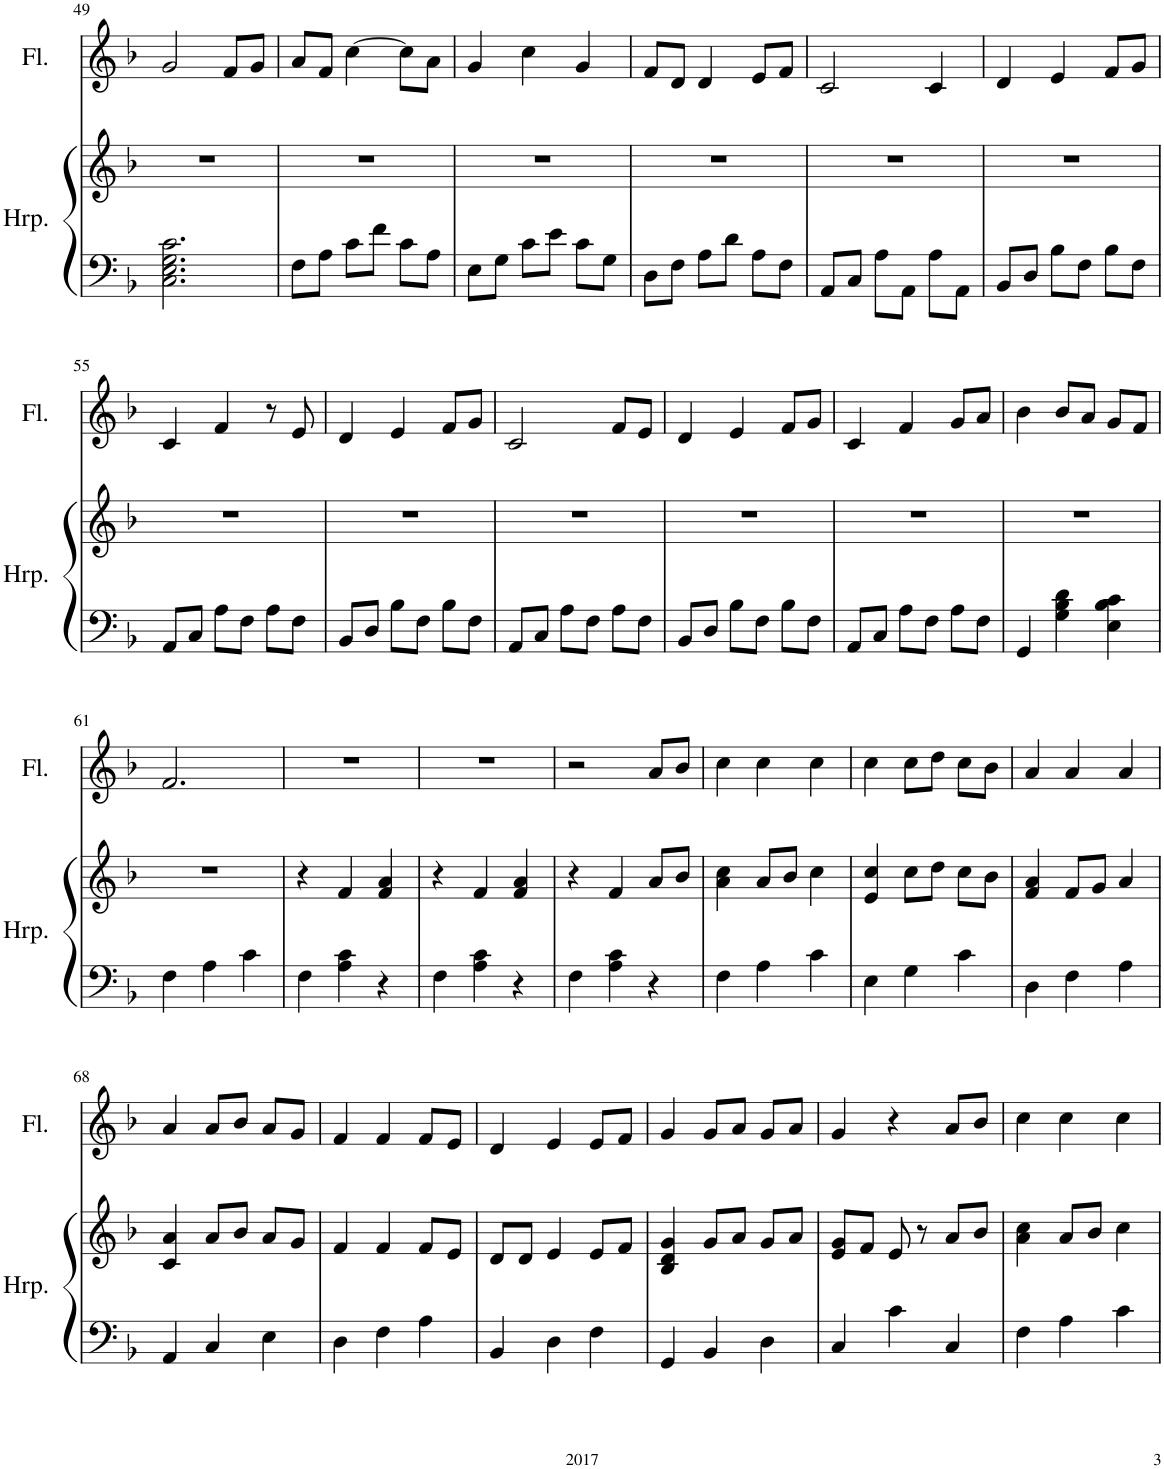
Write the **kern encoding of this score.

**kern	**kern	**kern
*part2	*part2	*part1
*staff3	*staff2	*staff1
*I"Harp	*	*I"Flute
*I'Hrp.	*	*I'Fl.
!!LO:PB:g=z
*clefF4	*clefG2	*clefG2
*k[b-]	*k[b-]	*k[b-]
*M3/4	*M3/4	*M3/4
=49	=49	=49
2.C\ 2.E\ 2.G\ 2.c\	2.r	2g/
.	.	8f/L
.	.	8g/J
=50	=50	=50
8F\L	2.r	8a/L
8A\J	.	8f/J
8c\L	.	[4cc\
8f\J	.	.
8c\L	.	8cc\L]
8A\J	.	8a\J
=51	=51	=51
8E\L	2.r	4g/
8G\J	.	.
8c\L	.	4cc\
8e\J	.	.
8c\L	.	4g/
8G\J	.	.
=52	=52	=52
8D\L	2.r	8f/L
8F\J	.	8d/J
8A\L	.	4d/
8d\J	.	.
8A\L	.	8e/L
8F\J	.	8f/J
=53	=53	=53
8AA/L	2.r	2c/
8C/J	.	.
8A\L	.	.
8AA\J	.	.
8A\L	.	4c/
8AA\J	.	.
=54	=54	=54
8BB-/L	2.r	4d/
8D/J	.	.
8B-\L	.	4e/
8F\J	.	.
8B-\L	.	8f/L
8F\J	.	8g/J
!!LO:LB:g=z
=55	=55	=55
8AA/L	2.r	4c/
8C/J	.	.
8A\L	.	4f/
8F\J	.	.
8A\L	.	8r
8F\J	.	8e/
=56	=56	=56
8BB-/L	2.r	4d/
8D/J	.	.
8B-\L	.	4e/
8F\J	.	.
8B-\L	.	8f/L
8F\J	.	8g/J
=57	=57	=57
8AA/L	2.r	2c/
8C/J	.	.
8A\L	.	.
8F\J	.	.
8A\L	.	8f/L
8F\J	.	8e/J
=58	=58	=58
8BB-/L	2.r	4d/
8D/J	.	.
8B-\L	.	4e/
8F\J	.	.
8B-\L	.	8f/L
8F\J	.	8g/J
=59	=59	=59
8AA/L	2.r	4c/
8C/J	.	.
8A\L	.	4f/
8F\J	.	.
8A\L	.	8g/L
8F\J	.	8a/J
=60	=60	=60
4GG/	2.r	4b-\
4G\ 4B-\ 4d\	.	8b-/L
.	.	8a/J
4E\ 4B-\ 4c\	.	8g/L
.	.	8f/J
!!LO:LB:g=z
=61	=61	=61
4F\	2.r	2.f/
4A\	.	.
4c\	.	.
=62	=62	=62
4F\	4r	2.r
4A\ 4c\	4f/	.
4r	4f/ 4a/	.
=63	=63	=63
4F\	4r	2.r
4A\ 4c\	4f/	.
4r	4f/ 4a/	.
=64	=64	=64
4F\	4r	2r
4A\ 4c\	4f/	.
4r	8a/L	8a/L
.	8b-/J	8b-/J
=65	=65	=65
4F\	4a\ 4cc\	4cc\
4A\	8a/L	4cc\
.	8b-/J	.
4c\	4cc\	4cc\
=66	=66	=66
4E\	4e/ 4cc/	4cc\
4G\	8cc\L	8cc\L
.	8dd\J	8dd\J
4c\	8cc\L	8cc\L
.	8b-\J	8b-\J
=67	=67	=67
4D\	4f/ 4a/	4a/
4F\	8f/L	4a/
.	8g/J	.
4A\	4a/	4a/
!!LO:LB:g=z
=68	=68	=68
4AA/	4c/ 4a/	4a/
4C/	8a/L	8a/L
.	8b-/J	8b-/J
4E\	8a/L	8a/L
.	8g/J	8g/J
=69	=69	=69
4D\	4f/	4f/
4F\	4f/	4f/
4A\	8f/L	8f/L
.	8e/J	8e/J
=70	=70	=70
4BB-/	8d/L	4d/
.	8d/J	.
4D\	4e/	4e/
4F\	8e/L	8e/L
.	8f/J	8f/J
=71	=71	=71
4GG/	4B-/ 4d/ 4g/	4g/
4BB-/	8g/L	8g/L
.	8a/J	8a/J
4D\	8g/L	8g/L
.	8a/J	8a/J
=72	=72	=72
4C/	8e/ 8g/L	4g/
.	8f/J	.
4c\	8e/	4r
.	8r	.
4C/	8a/L	8a/L
.	8b-/J	8b-/J
=73	=73	=73
4F\	4a\ 4cc\	4cc\
4A\	8a/L	4cc\
.	8b-/J	.
4c\	4cc\	4cc\
=	=	=
*-	*-	*-
